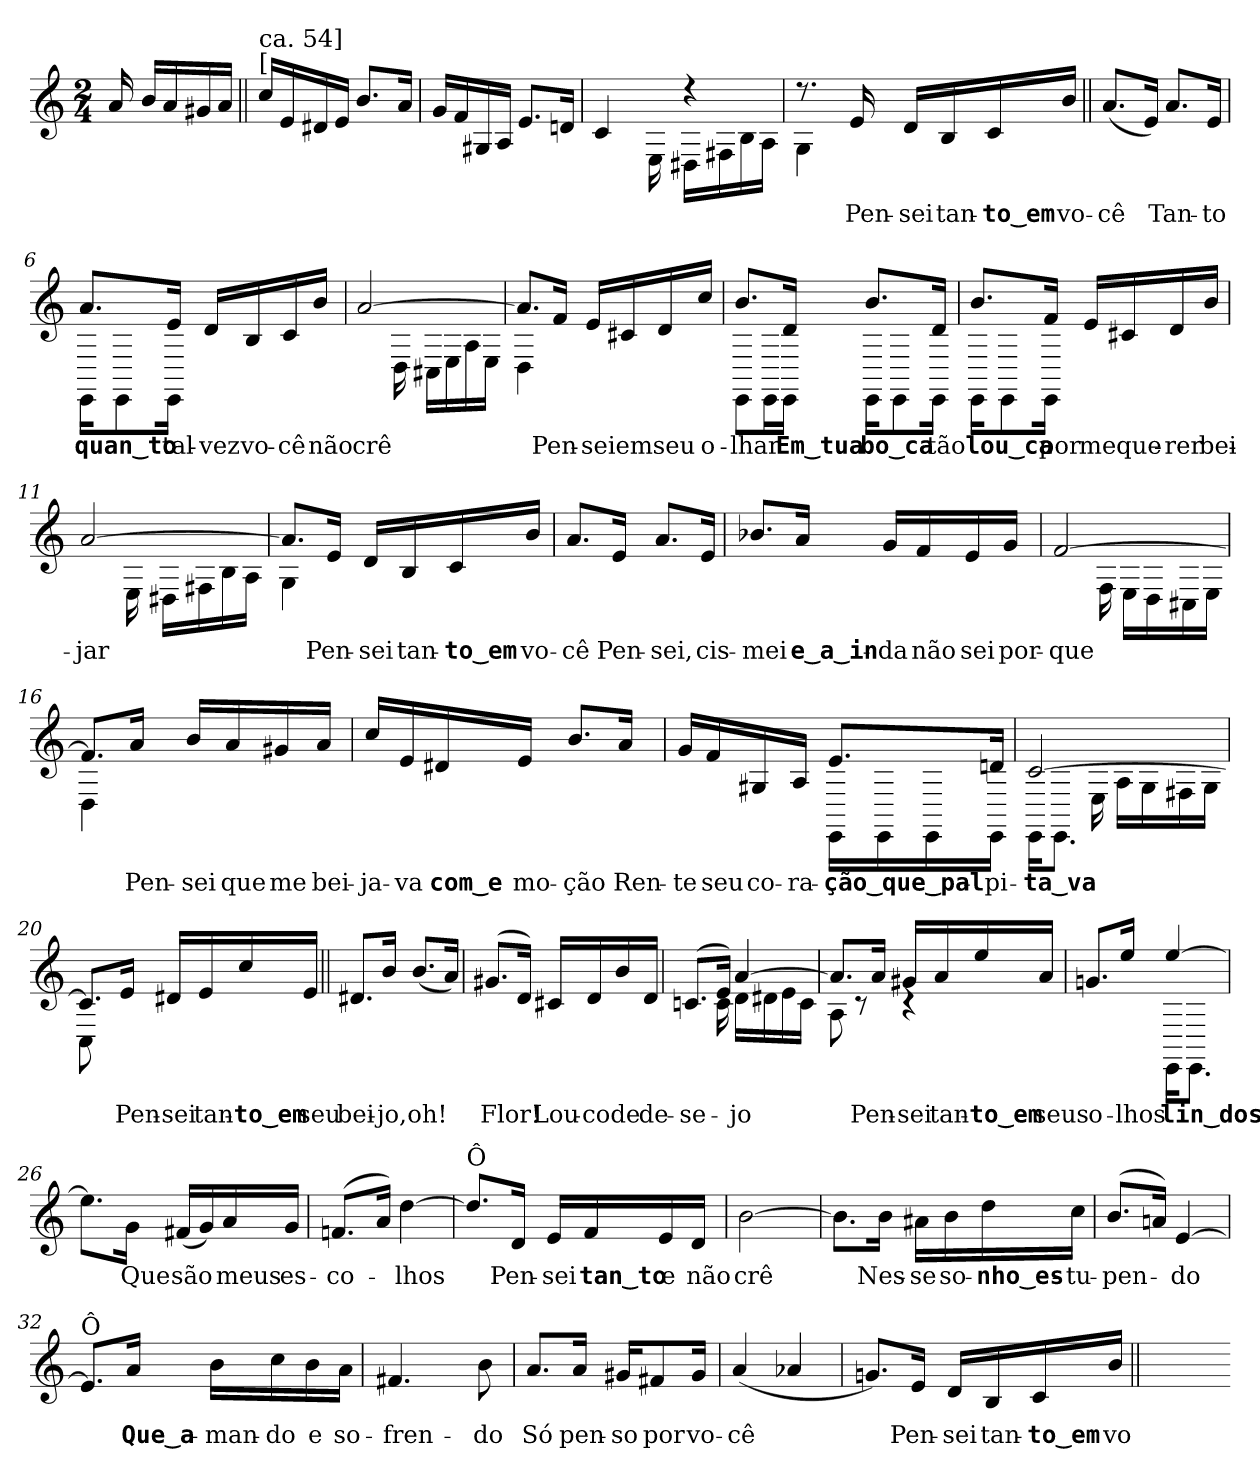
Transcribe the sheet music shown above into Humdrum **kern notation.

**kern	**text
*part1	*part1
*staff1	*staff1
*clefG2	*
*k[]	*
*C:	*
*M2/4	*
=	=
16a/	.
16b/LL	.
16a/	.
16g#X/	.
16a/JJ	.
=1||	=1||
*^	*
!LO:TX:a:t=[	!	!
!LO:TX:a:t=ca. 54]	!	!
16cc/LL	4ryy	.
16e/	.	.
16d#X/	.	.
16e/JJ	.	.
8.b/L	4ryy	.
16a/Jk	.	.
=2	=2	=2
16g/LL	4ryy	.
16f/	.	.
16G#X/	.	.
16A/JJ	.	.
8.e/L	4ryy	.
16dn/Jk	.	.
=3	=3	=3
*	*^	*
4c/	8.ryy	8ryy	.
.	.	8ryy	.
.	16E!\	.	.
4r	16D#X!\LL	4ryy	.
.	16F#X!\	.	.
.	16B!\	.	.
.	16A!\JJ	.	.
!!LO:LB:g=z	!!	!!
=4	=4	=4	=4
8.r	4G!\	8ryy	.
.	.	8ryy	.
!	!	!	!LO:LY:b
16e/	.	.	Pen-
!	!	!	!LO:LY:b
16d/LL	4ryy	4ryy	-sei
!	!	!	!LO:LY:b
16B/	.	.	tan-
!	!	!	!LO:LY:b
16c/	.	.	-to‿em
!	!	!	!LO:LY:b
16b/JJ	.	.	vo-
*v	*v	*v	*
=5||	=5||
!	!LO:LY:b
*^	*
(<8.a/L	4ryy	-cê
16e/Jk)	.	.
!	!	!LO:LY:b
8.a/L	4ryy	Tan-
!	!	!LO:LY:b
16e/Jk	.	-to
*v	*v	*
=6	=6
!	!LO:LY:b
*^	*
*	*^	*
8.a/L	4.ryy	16EE!\KL	quan‿to
.	.	8EE!\	.
!	!	!	!LO:LY:b
16e/Jk	.	16EE!\Jk	tal-
!	!	!	!LO:LY:b
16d/LL	.	4ryy	-vez
!	!	!	!LO:LY:b
16B/	.	.	vo-
!	!	!	!LO:LY:b
16c/	8ryy	.	-cê
!	!	!	!LO:LY:b
16b/JJ	.	.	não
!!LO:LB:g=z	!!	!!
=7	=7	=7	=7
!	!	!	!LO:LY:b
[>2a/	8.ryy	4ryy	crê
.	16D!\	.	.
.	16C#X!\LL	4ryy	.
.	16E!\	.	.
.	16A!\	.	.
.	16E!\JJ	.	.
=8	=8	=8	=8
8.a/L]	4D!\	2ryy	.
!	!	!	!LO:LY:b
16f/Jk	.	.	Pen-
!	!	!	!LO:LY:b
16e/LL	4ryy	.	-sei
!	!	!	!LO:LY:b
16c#X/	.	.	em
!	!	!	!LO:LY:b
16d/	.	.	seu
!	!	!	!LO:LY:b
16cc/JJ	.	.	o-
=9	=9	=9	=9
!	!	!	!LO:LY:b
8.b/L	2ryy	8EE!\L	-lhar
.	.	16EE!\L	.
!	!	!	!LO:LY:b
16d/Jk	.	16EE!\JJ	Em‿tua
!	!	!	!LO:LY:b
8.b/L	.	16EE!\KL	bo‿ca
.	.	8EE!\	.
!	!	!	!LO:LY:b
16d/Jk	.	16EE!\Jk	tão
!!LO:LB:g=z	!!	!!
=10	=10	=10	=10
!	!	!	!LO:LY:b
8.b/L	2ryy	16EE!\KL	lou‿ca
.	.	8EE!\	.
!	!	!	!LO:LY:b
16f/Jk	.	16EE!\Jk	por
!	!	!	!LO:LY:b
16e/LL	.	4ryy	me
!	!	!	!LO:LY:b
16c#X/	.	.	que-
!	!	!	!LO:LY:b
16d/	.	.	-rer
!	!	!	!LO:LY:b
16b/JJ	.	.	bei-
=11	=11	=11	=11
!	!	!	!LO:LY:b
[>2a/	8.ryy	4ryy	-jar
.	16E!\	.	.
.	16D#X!\LL	4ryy	.
.	16F#X!\	.	.
.	16B!\	.	.
.	16A!\JJ	.	.
=12	=12	=12	=12
8.a/L]	4G!\	2ryy	.
!	!	!	!LO:LY:b
16e/Jk	.	.	Pen-
!	!	!	!LO:LY:b
16d/LL	4ryy	.	-sei
!	!	!	!LO:LY:b
16B/	.	.	tan-
!	!	!	!LO:LY:b
16c/	.	.	-to‿em
!	!	!	!LO:LY:b
16b/JJ	.	.	vo-
*v	*v	*v	*
!!LO:LB:g=z
=13	=13
!	!LO:LY:b
*^	*
8.a/L	4ryy	-cê
!	!	!LO:LY:b
16e/Jk	.	Pen-
!	!	!LO:LY:b
8.a/L	4ryy	-sei,
!	!	!LO:LY:b
16e/Jk	.	cis-
=14	=14	=14
!	!	!LO:LY:b
8.b-X/L	4ryy	-mei
!	!	!LO:LY:b
16a/Jk	.	e‿a‿in-
!	!	!LO:LY:b
16g/LL	4ryy	-da
!	!	!LO:LY:b
16f/	.	não
!	!	!LO:LY:b
16e/	.	sei
!	!	!LO:LY:b
16g/JJ	.	por-
*v	*v	*
=15	=15
!	!LO:LY:b
*^	*
*	*^	*
[>2f/	8.ryy	4ryy	-que
.	16F!\	.	.
.	16E!\LL	4ryy	.
.	16D!\	.	.
.	16C#X!\	.	.
.	16E!\JJ	.	.
!!LO:LB:g=z	!!	!!
=16	=16	=16	=16
8.f/L]	4D!\	4ryy	.
!	!	!	!LO:LY:b
16a/Jk	.	.	Pen-
!	!	!	!LO:LY:b
16b/LL	4ryy	4ryy	-sei
!	!	!	!LO:LY:b
16a/	.	.	que
!	!	!	!LO:LY:b
16g#X/	.	.	me
!	!	!	!LO:LY:b
16a/JJ	.	.	bei-
*v	*v	*v	*
=17	=17
!	!LO:LY:b
*^	*
16cc/LL	4ryy	-ja-
!	!	!LO:LY:b
16e/	.	-va
!	!	!LO:LY:b
16d#X/	.	com‿e
!	!	!LO:LY:b
16e/JJ	.	mo-
!	!	!LO:LY:b
8.b/L	4ryy	-ção
!	!	!LO:LY:b
16a/Jk	.	Ren-
*v	*v	*
=18	=18
!	!LO:LY:b
*^	*
*	*^	*
16g/LL	4ryy	4ryy	-te
!	!	!	!LO:LY:b
16f/	.	.	seu
!	!	!	!LO:LY:b
16G#X/	.	.	co-
!	!	!	!LO:LY:b
16A/JJ	.	.	-ra-
!	!	!	!LO:LY:b
8.e/L	4ryy	16EE!\LL	-ção‿que‿pal-
.	.	16EE!\	.
.	.	16EE!\	.
!	!	!	!LO:LY:b
16dn/Jk	.	16EE!\JJ	-pi-
!!LO:LB:g=z	!!	!!
=19	=19	=19	=19
!	!	!	!LO:LY:b
*	*	*^	*
[>2c/	8.ryy	2ryy	16EE!\KL	-ta‿va
.	.	.	8.EE!\J	.
.	16E!\	.	.	.
.	16A!\LL	.	4ryy	.
.	16G!\	.	.	.
.	16F#X!\	.	.	.
.	16G!\JJ	.	.	.
*	*	*v	*v	*
=20	=20	=20	=20
8.c/L]	8C!\	8ryy	.
.	4.ryy	4.ryy	.
!	!	!	!LO:LY:b
16e/Jk	.	.	Pen-
!	!	!	!LO:LY:b
16d#X/LL	.	.	-sei
!	!	!	!LO:LY:b
16e/	.	.	tan-
!	!	!	!LO:LY:b
16cc/	.	.	-to‿em
!	!	!	!LO:LY:b
16e/JJ	.	.	seu
*v	*v	*v	*
=21||	=21||
!	!LO:LY:b
*^	*
8.d#X/L	4ryy	bei-
!	!	!LO:LY:b
16b/Jk	.	-jo,
!	!	!LO:LY:b
(<8.b/L	4ryy	oh!
16a/Jk)	.	.
!!LO:PB:g=z	!!
=22	=22	=22
!	!	!LO:LY:b
(<8.g#X/L	2ryy	Flor!
16d/Jk)	.	.
!	!	!LO:LY:b
16c#X/LL	.	Lou-
!	!	!LO:LY:b
16d/	.	-co
!	!	!LO:LY:b
16b/	.	de
!	!	!LO:LY:b
16d/JJ	.	de-
*v	*v	*
=23	=23
!	!LO:LY:b
*^	*
*	*^	*
(>8.cn/L	8.ryy	2ryy	-se-
16e/Jk)	16c!\	.	.
!	!	!	!LO:LY:b
[>4a/	16d!\LL	.	-jo
.	16d#X!\	.	.
.	16e!\	.	.
.	16c!\JJ	.	.
=24	=24	=24	=24
8.a/L]	8A!\	2ryy	.
.	8rc	.	.
!	!	!	!LO:LY:b
16a/Jk	.	.	Pen-
!	!	!	!LO:LY:b
16g#X/LL	4rc	.	-sei
!	!	!	!LO:LY:b
16a/	.	.	tan-
!	!	!	!LO:LY:b
16ee/	.	.	-to‿em
!	!	!	!LO:LY:b
16a/JJ	.	.	seus
!!LO:LB:g=z	!!	!!
=25	=25	=25	=25
!	!	!	!LO:LY:b
8.gn/L	2ryy	4ryy	o-
!	!	!	!LO:LY:b
16ee/Jk	.	.	-lhos
!	!	!	!LO:LY:b
[>4ee/	.	16EE!\KL	lin‿dos
.	.	8.EE!\J	.
*	*v	*v	*
=26	=26	=26
8.ee\L]	4ryy	.
!	!	!LO:LY:b
16g\Jk	.	Que
!	!	!LO:LY:b
(<16f#X/LL	4ryy	são
16g/)	.	.
!	!	!LO:LY:b
16a/	.	meus
!	!	!LO:LY:b
16g/JJ	.	es-
=27	=27	=27
!	!	!LO:LY:b
(<8.fn/L	2ryy	-co-
16a/Jk)	.	.
!	!	!LO:LY:b
[<4dd\	.	-lhos
!!LO:LB:g=z	!!
=28	=28	=28
!LO:TX:a:t=Ô	!	!
8.dd/L]	2ryy	.
!	!	!LO:LY:b
16d/Jk	.	Pen-
!	!	!LO:LY:b
16e/LL	.	-sei
!	!	!LO:LY:b
16f/	.	tan‿to
!	!	!LO:LY:b
16e/	.	e
!	!	!LO:LY:b
16d/JJ	.	não
=29	=29	=29
!	!	!LO:LY:b
[<2b\	2ryy	crê
=30	=30	=30
8.b\L]	2ryy	.
!	!	!LO:LY:b
16b\Jk	.	Nes-
!	!	!LO:LY:b
16a#X\LL	.	-se
!	!	!LO:LY:b
16b\	.	so-
!	!	!LO:LY:b
16dd\	.	-nho‿es-
!	!	!LO:LY:b
16cc\JJ	.	-tu-
!!LO:LB:g=z	!!
=31	=31	=31
!	!	!LO:LY:b
(<8.b/L	2ryy	-pen-
16an/Jk)	.	.
!	!	!LO:LY:b
[>4e/	.	-do
=32	=32	=32
!LO:TX:a:t=Ô	!	!
8.e/L]	2ryy	.
!	!	!LO:LY:b
16a/Jk	.	Que‿a-
!	!	!LO:LY:b
16b\LL	.	-man-
!	!	!LO:LY:b
16cc\	.	-do
!	!	!LO:LY:b
16b\	.	e
!	!	!LO:LY:b
16a\JJ	.	so-
=33	=33	=33
!	!	!LO:LY:b
4.f#X/	4ryy	-fren-
.	4ryy	.
!	!	!LO:LY:b
8b\	.	-do
!!LO:LB:g=z	!!
=34	=34	=34
!	!	!LO:LY:b
8.a/L	4ryy	Só
!	!	!LO:LY:b
16a/Jk	.	pen-
!	!	!LO:LY:b
16g#X/KL	4ryy	-so
!	!	!LO:LY:b
8f#X/	.	por
!	!	!LO:LY:b
16g#/Jk	.	vo-
=35	=35	=35
!	!	!LO:LY:b
(<4a/	4ryy	-cê
4a-X/	4ryy	.
=36	=36	=36
8.gn/L)	2ryy	.
!	!	!LO:LY:b
16e/Jk	.	Pen-
!	!	!LO:LY:b
16d/LL	.	-sei
!	!	!LO:LY:b
16B/	.	tan-
!	!	!LO:LY:b
16c/	.	-to‿em
!	!	!LO:LY:b
16b/JJ	.	vo
*v	*v	*
=37||	=37||
*stria0	*
2ryy	.
=-	=-
*-	*-
